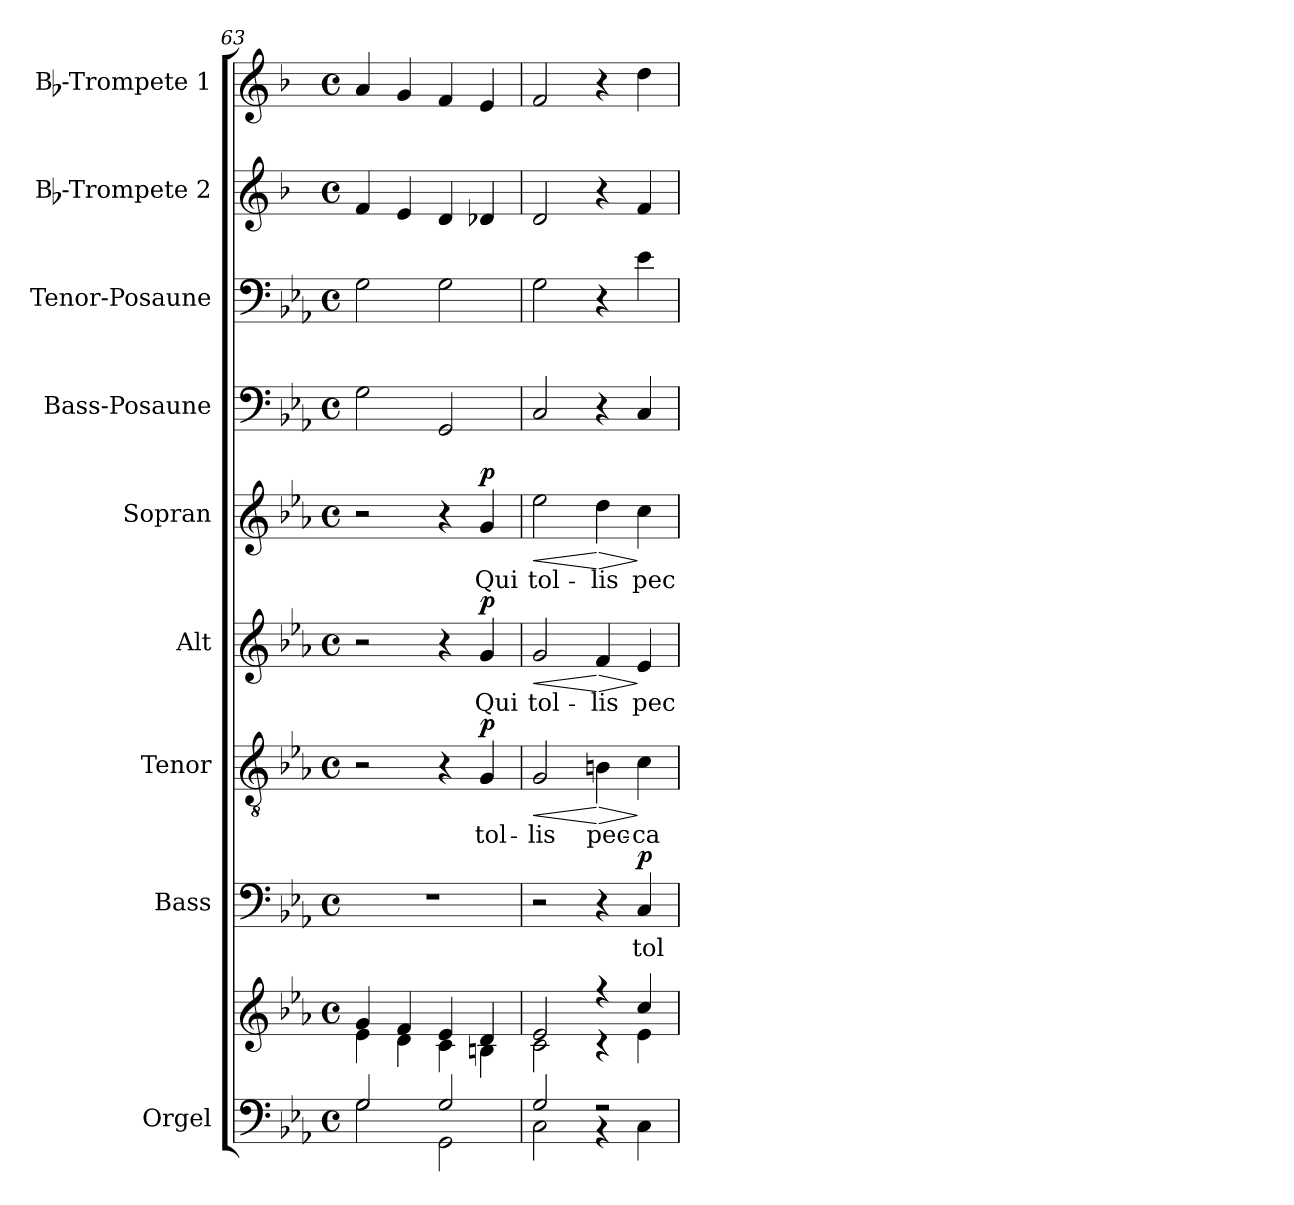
**kern	**kern	**kern	**text	**dynam	**kern	**text	**dynam	**kern	**text	**dynam	**kern	**text	**dynam	**kern	**kern	**kern	**kern
*part9	*part9	*part8	*part8	*part8	*part7	*part7	*part7	*part6	*part6	*part6	*part5	*part5	*part5	*part4	*part3	*part2	*part1
*staff10	*staff9	*staff8	*staff8	*staff8	*staff7	*staff7	*staff7	*staff6	*staff6	*staff6	*staff5	*staff5	*staff5	*staff4	*staff3	*staff2	*staff1
*I"Orgel	*	*I"Bass	*	*	*I"Tenor	*	*	*I"Alt	*	*	*I"Sopran	*	*	*I"Bass-Posaune	*I"Tenor-Posaune	*I"Bb-Trompete 2	*I"Bb-Trompete 1
*I'Org.	*	*I'B.	*	*	*I'T.	*	*	*I'A.	*	*	*I'S.	*	*	*I'B. Pos.	*I'T. Pos.	*I'Trp. 2	*I'Trp. 1
*clefF4	*clefG2	*clefF4	*	*	*clefGv2	*	*	*clefG2	*	*	*clefG2	*	*	*clefF4	*clefF4	*clefG2	*clefG2
*	*	*	*	*	*	*	*	*	*	*	*	*	*	*	*	*ITrd1c2	*ITrd1c2
*k[b-e-a-]	*k[b-e-a-]	*k[b-e-a-]	*	*	*k[b-e-a-]	*	*	*k[b-e-a-]	*	*	*k[b-e-a-]	*	*	*k[b-e-a-]	*k[b-e-a-]	*k[b-e-a-]	*k[b-e-a-]
*E-:	*E-:	*E-:	*	*	*E-:	*	*	*E-:	*	*	*E-:	*	*	*E-:	*E-:	*E-:	*E-:
*M4/4	*M4/4	*M4/4	*	*	*M4/4	*	*	*M4/4	*	*	*M4/4	*	*	*M4/4	*M4/4	*M4/4	*M4/4
*met(c)	*met(c)	*met(c)	*	*	*met(c)	*	*	*met(c)	*	*	*met(c)	*	*	*met(c)	*met(c)	*met(c)	*met(c)
=63	=63	=63	=63	=63	=63	=63	=63	=63	=63	=63	=63	=63	=63	=63	=63	=63	=63
*^	*^	*	*	*	*	*	*	*	*	*	*	*	*	*	*	*	*
2G/	2G\	4g/	4e-\	1r	.	.	2r	.	.	2r	.	.	2r	.	.	2G\	2G\	4e-/	4g/
.	.	4f/	4d\	.	.	.	.	.	.	.	.	.	.	.	.	.	.	4d/	4f/
2G/	2GG\	4e-/	4c\	.	.	.	4r	.	.	4r	.	.	4r	.	.	2GG/	2G\	4c/	4e-/
!	!	!	!	!	!	!	!	!LO:LY:b	!LO:DY:a	!	!LO:LY:b	!LO:DY:a	!	!LO:LY:b	!LO:DY:a	!	!	!	!
.	.	4d/	4Bn\	.	.	.	4G/	tol-	p	4g/	Qui	p	4g/	Qui	p	.	.	4c-X/	4d/
=64	=64	=64	=64	=64	=64	=64	=64	=64	=64	=64	=64	=64	=64	=64	=64	=64	=64	=64	=64
!	!	!	!	!	!	!	!	!LO:LY:b	!LO:HP:b	!	!LO:LY:b	!LO:HP:b	!	!LO:LY:b	!LO:HP:b	!	!	!	!
2G/	2C\	2e-/	2c\	2r	.	.	2G/	-lis	<	2g/	tol-	<	2ee-\	tol-	<	2C/	2G\	2c/	2e-/
!	!	!	!	!	!	!	!	!LO:LY:b	!LO:HP:n=1:b	!	!LO:LY:b	!LO:HP:n=1:b	!	!LO:LY:b	!LO:HP:n=1:b	!	!	!	!
2rF	4rBB	4r	4r	4r	.	.	4Bn\	pec-	[ >	4f/	-lis	[ >	4dd\	-lis	[ >	4r	4r	4r	4r
!	!	!	!	!	!LO:LY:b	!LO:DY:a	!	!LO:LY:b	!	!	!LO:LY:b	!	!	!LO:LY:b	!	!	!	!	!
.	4C\	4cc/	4e-\	4C/	tol-	p	4c\	-ca-	]	4e-/	pec-	]	4cc\	pec-	]	4C/	4e-\	4e-/	4cc\
*v	*v	*	*	*	*	*	*	*	*	*	*	*	*	*	*	*	*	*	*
*	*v	*v	*	*	*	*	*	*	*	*	*	*	*	*	*	*	*	*
=	=	=	=	=	=	=	=	=	=	=	=	=	=	=	=	=	=
*-	*-	*-	*-	*-	*-	*-	*-	*-	*-	*-	*-	*-	*-	*-	*-	*-	*-
